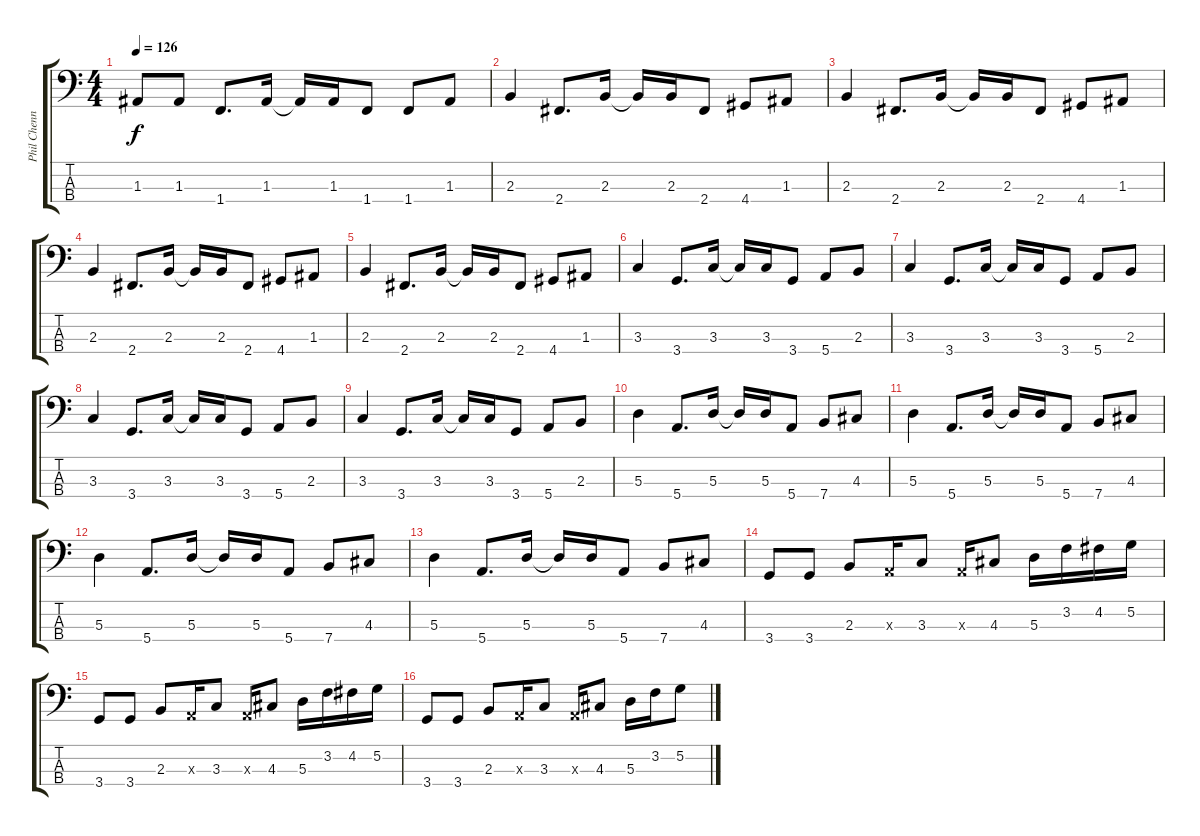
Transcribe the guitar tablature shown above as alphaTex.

\track ("Phil Chenn" "Phil Chenn") {instrument fretlessbass}
\staff {score tabs}
\tuning (G2 D2 A1 E1) {hide}
\ts (4 4)
\tempo 126
\clef f4
\ks c
1.3.8{dy f} 1.3.8 1.4.8{d} 1.3.16 1.3{t}.16 1.3.16 1.4.8 1.4.8 1.3.8 |
2.3.4 2.4.8{d} 2.3.16 2.3{t}.16 2.3.16 2.4.8 4.4.8 1.3.8 |
2.3.4 2.4.8{d} 2.3.16 2.3{t}.16 2.3.16 2.4.8 4.4.8 1.3.8 |
2.3.4 2.4.8{d} 2.3.16 2.3{t}.16 2.3.16 2.4.8 4.4.8 1.3.8 |
2.3.4 2.4.8{d} 2.3.16 2.3{t}.16 2.3.16 2.4.8 4.4.8 1.3.8 |
3.3.4 3.4.8{d} 3.3.16 3.3{t}.16 3.3.16 3.4.8 5.4.8 2.3.8 |
3.3.4 3.4.8{d} 3.3.16 3.3{t}.16 3.3.16 3.4.8 5.4.8 2.3.8 |
3.3.4 3.4.8{d} 3.3.16 3.3{t}.16 3.3.16 3.4.8 5.4.8 2.3.8 |
3.3.4 3.4.8{d} 3.3.16 3.3{t}.16 3.3.16 3.4.8 5.4.8 2.3.8 |
5.3.4 5.4.8{d} 5.3.16 5.3{t}.16 5.3.16 5.4.8 7.4.8 4.3.8 |
5.3.4 5.4.8{d} 5.3.16 5.3{t}.16 5.3.16 5.4.8 7.4.8 4.3.8 |
5.3.4 5.4.8{d} 5.3.16 5.3{t}.16 5.3.16 5.4.8 7.4.8 4.3.8 |
5.3.4 5.4.8{d} 5.3.16 5.3{t}.16 5.3.16 5.4.8 7.4.8 4.3.8 |
3.4.8 3.4.8 2.3.8 0.3{x}.16 3.3.8 0.3{x}.16 4.3.8 5.3.16 3.2.16 4.2.16 5.2.16 |
3.4.8 3.4.8 2.3.8 0.3{x}.16 3.3.8 0.3{x}.16 4.3.8 5.3.16 3.2.16 4.2.16 5.2.16 |
3.4.8 3.4.8 2.3.8 0.3{x}.16 3.3.8 0.3{x}.16 4.3.8 5.3.16 3.2.16 5.2.8
